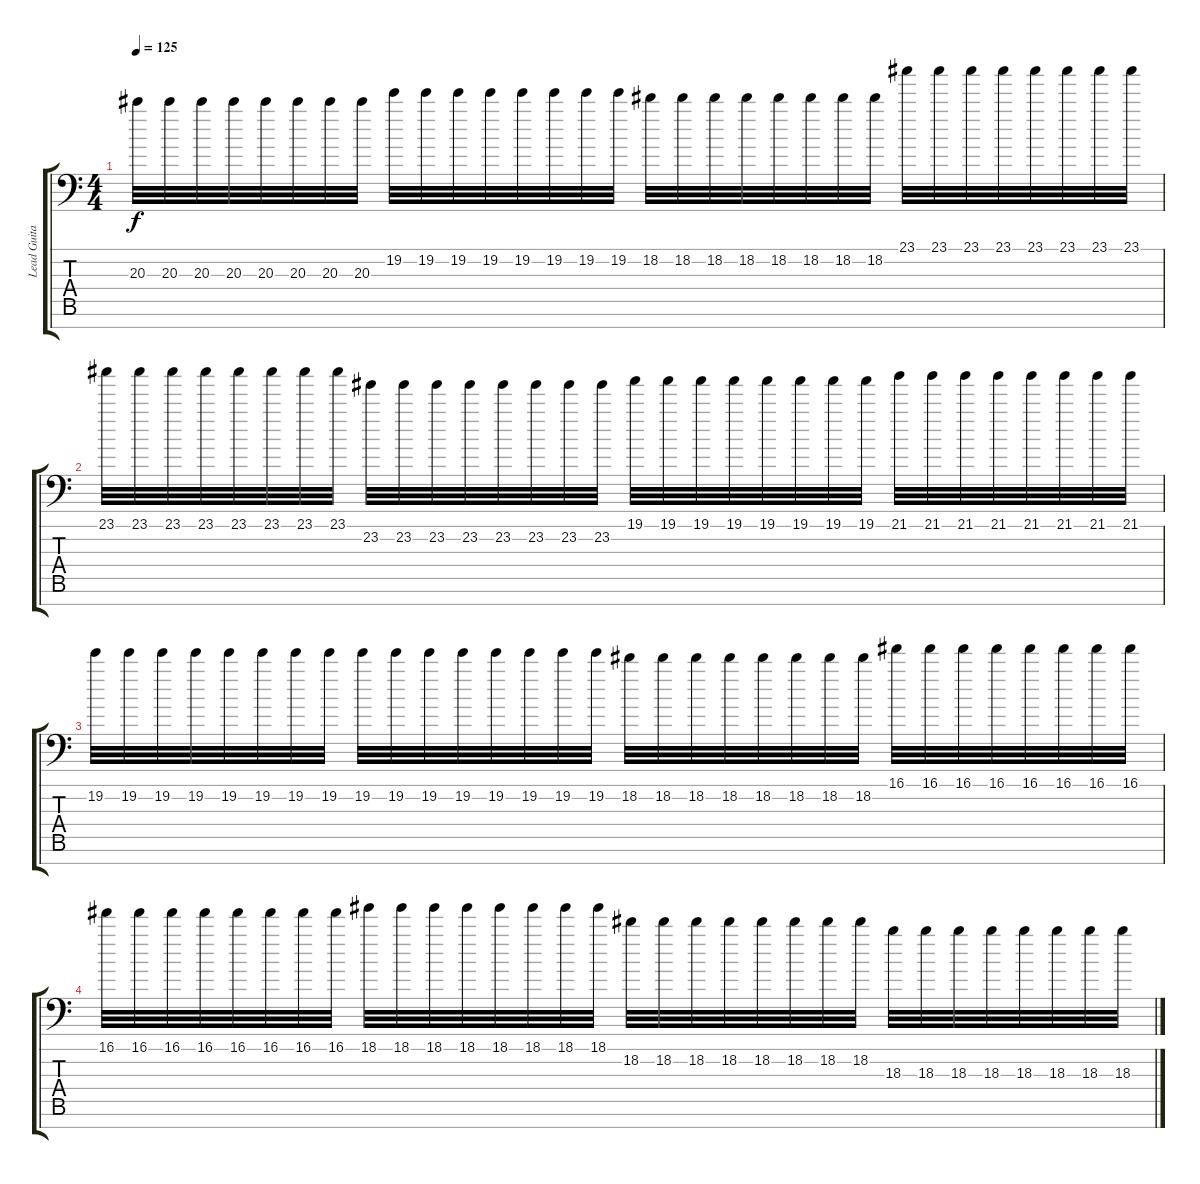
\track ("Lead Guitar" "Lead Guita") {instrument distortionguitar}
\staff {score tabs}
\tuning (D4 A3 F3 C3 G2 D2 G1) {hide}
\ts (4 4)
\tempo 125
\clef f4
\ks c
20.3.32{dy f} 20.3.32 20.3.32 20.3.32 20.3.32 20.3.32 20.3.32 20.3.32 19.2.32 19.2.32 19.2.32 19.2.32 19.2.32 19.2.32 19.2.32 19.2.32 18.2.32 18.2.32 18.2.32 18.2.32 18.2.32 18.2.32 18.2.32 18.2.32 23.1.32 23.1.32 23.1.32 23.1.32 23.1.32 23.1.32 23.1.32 23.1.32 |
23.1.32 23.1.32 23.1.32 23.1.32 23.1.32 23.1.32 23.1.32 23.1.32 23.2.32 23.2.32 23.2.32 23.2.32 23.2.32 23.2.32 23.2.32 23.2.32 19.1.32 19.1.32 19.1.32 19.1.32 19.1.32 19.1.32 19.1.32 19.1.32 21.1.32 21.1.32 21.1.32 21.1.32 21.1.32 21.1.32 21.1.32 21.1.32 |
19.2.32 19.2.32 19.2.32 19.2.32 19.2.32 19.2.32 19.2.32 19.2.32 19.2.32 19.2.32 19.2.32 19.2.32 19.2.32 19.2.32 19.2.32 19.2.32 18.2.32 18.2.32 18.2.32 18.2.32 18.2.32 18.2.32 18.2.32 18.2.32 16.1.32 16.1.32 16.1.32 16.1.32 16.1.32 16.1.32 16.1.32 16.1.32 |
16.1.32 16.1.32 16.1.32 16.1.32 16.1.32 16.1.32 16.1.32 16.1.32 18.1.32 18.1.32 18.1.32 18.1.32 18.1.32 18.1.32 18.1.32 18.1.32 18.2.32 18.2.32 18.2.32 18.2.32 18.2.32 18.2.32 18.2.32 18.2.32 18.3.32 18.3.32 18.3.32 18.3.32 18.3.32 18.3.32 18.3.32 18.3.32
